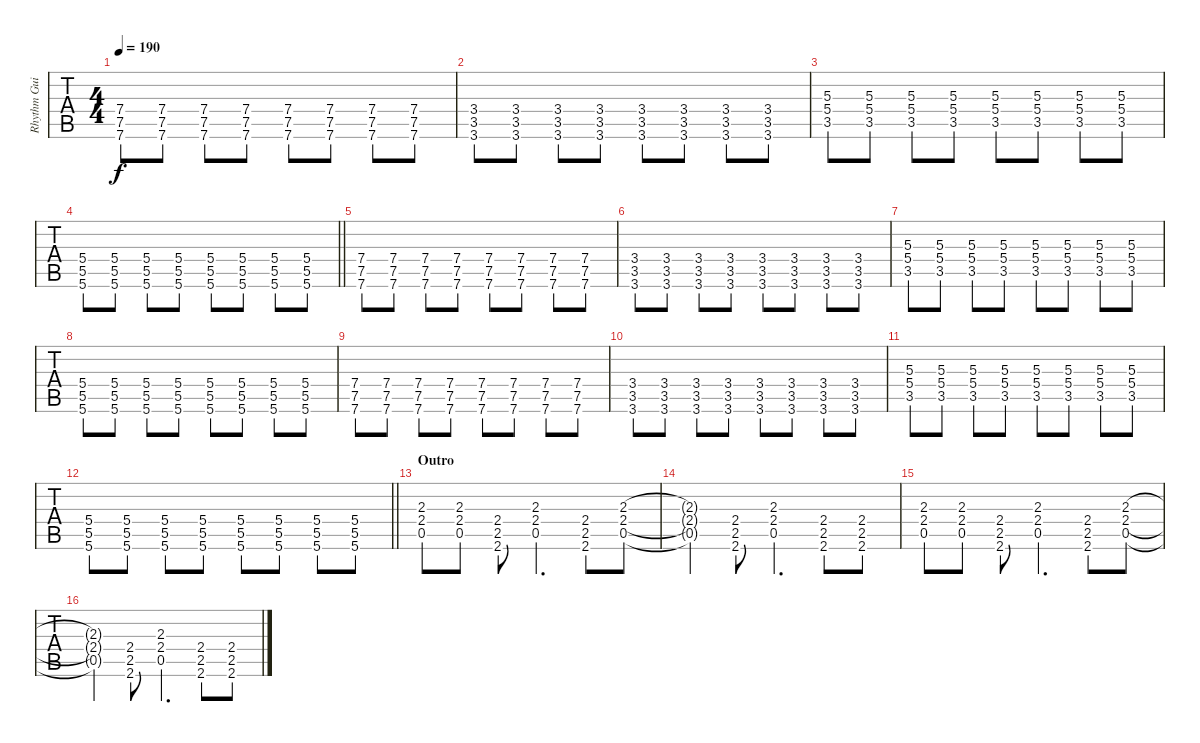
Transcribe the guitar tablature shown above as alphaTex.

\track ("Rhythm Guitar" "Rhythm Gui") {instrument distortionguitar}
\staff {tabs}
\tuning (D4 A3 F3 C3 G2 C2) {hide}
\ts (4 4)
\tempo 190
\clef g2
\ks c
(7.4 7.5 7.6).8{dy f} (7.4 7.5 7.6).8 (7.4 7.5 7.6).8 (7.4 7.5 7.6).8 (7.4 7.5 7.6).8 (7.4 7.5 7.6).8 (7.4 7.5 7.6).8 (7.4 7.5 7.6).8 |
(3.4 3.5 3.6).8 (3.4 3.5 3.6).8 (3.4 3.5 3.6).8 (3.4 3.5 3.6).8 (3.4 3.5 3.6).8 (3.4 3.5 3.6).8 (3.4 3.5 3.6).8 (3.4 3.5 3.6).8 |
(5.3 5.4 3.5).8 (5.3 5.4 3.5).8 (5.3 5.4 3.5).8 (5.3 5.4 3.5).8 (5.3 5.4 3.5).8 (5.3 5.4 3.5).8 (5.3 5.4 3.5).8 (5.3 5.4 3.5).8 |
\barLineRight lightlight
(5.4 5.5 5.6).8 (5.4 5.5 5.6).8 (5.4 5.5 5.6).8 (5.4 5.5 5.6).8 (5.4 5.5 5.6).8 (5.4 5.5 5.6).8 (5.4 5.5 5.6).8 (5.4 5.5 5.6).8 |
(7.4 7.5 7.6).8 (7.4 7.5 7.6).8 (7.4 7.5 7.6).8 (7.4 7.5 7.6).8 (7.4 7.5 7.6).8 (7.4 7.5 7.6).8 (7.4 7.5 7.6).8 (7.4 7.5 7.6).8 |
(3.4 3.5 3.6).8 (3.4 3.5 3.6).8 (3.4 3.5 3.6).8 (3.4 3.5 3.6).8 (3.4 3.5 3.6).8 (3.4 3.5 3.6).8 (3.4 3.5 3.6).8 (3.4 3.5 3.6).8 |
(5.3 5.4 3.5).8 (5.3 5.4 3.5).8 (5.3 5.4 3.5).8 (5.3 5.4 3.5).8 (5.3 5.4 3.5).8 (5.3 5.4 3.5).8 (5.3 5.4 3.5).8 (5.3 5.4 3.5).8 |
(5.4 5.5 5.6).8 (5.4 5.5 5.6).8 (5.4 5.5 5.6).8 (5.4 5.5 5.6).8 (5.4 5.5 5.6).8 (5.4 5.5 5.6).8 (5.4 5.5 5.6).8 (5.4 5.5 5.6).8 |
(7.4 7.5 7.6).8 (7.4 7.5 7.6).8 (7.4 7.5 7.6).8 (7.4 7.5 7.6).8 (7.4 7.5 7.6).8 (7.4 7.5 7.6).8 (7.4 7.5 7.6).8 (7.4 7.5 7.6).8 |
(3.4 3.5 3.6).8 (3.4 3.5 3.6).8 (3.4 3.5 3.6).8 (3.4 3.5 3.6).8 (3.4 3.5 3.6).8 (3.4 3.5 3.6).8 (3.4 3.5 3.6).8 (3.4 3.5 3.6).8 |
(5.3 5.4 3.5).8 (5.3 5.4 3.5).8 (5.3 5.4 3.5).8 (5.3 5.4 3.5).8 (5.3 5.4 3.5).8 (5.3 5.4 3.5).8 (5.3 5.4 3.5).8 (5.3 5.4 3.5).8 |
\barLineRight lightlight
(5.4 5.5 5.6).8 (5.4 5.5 5.6).8 (5.4 5.5 5.6).8 (5.4 5.5 5.6).8 (5.4 5.5 5.6).8 (5.4 5.5 5.6).8 (5.4 5.5 5.6).8 (5.4 5.5 5.6).8 |
\section ("" "Outro")
(2.3 2.4 0.5).8 (2.3 2.4 0.5).8 (2.4 2.5 2.6).8 (2.3 2.4 0.5).4{d} (2.4 2.5 2.6).8 (2.3 2.4 0.5).8 |
(2.3{t} 2.4{t} 0.5{t}).4 (2.4 2.5 2.6).8 (2.3 2.4 0.5).4{d} (2.4 2.5 2.6).8 (2.4 2.5 2.6).8 |
(2.3 2.4 0.5).8 (2.3 2.4 0.5).8 (2.4 2.5 2.6).8 (2.3 2.4 0.5).4{d} (2.4 2.5 2.6).8 (2.3 2.4 0.5).8 |
(2.3{t} 2.4{t} 0.5{t}).4 (2.4 2.5 2.6).8 (2.3 2.4 0.5).4{d} (2.4 2.5 2.6).8 (2.4 2.5 2.6).8
